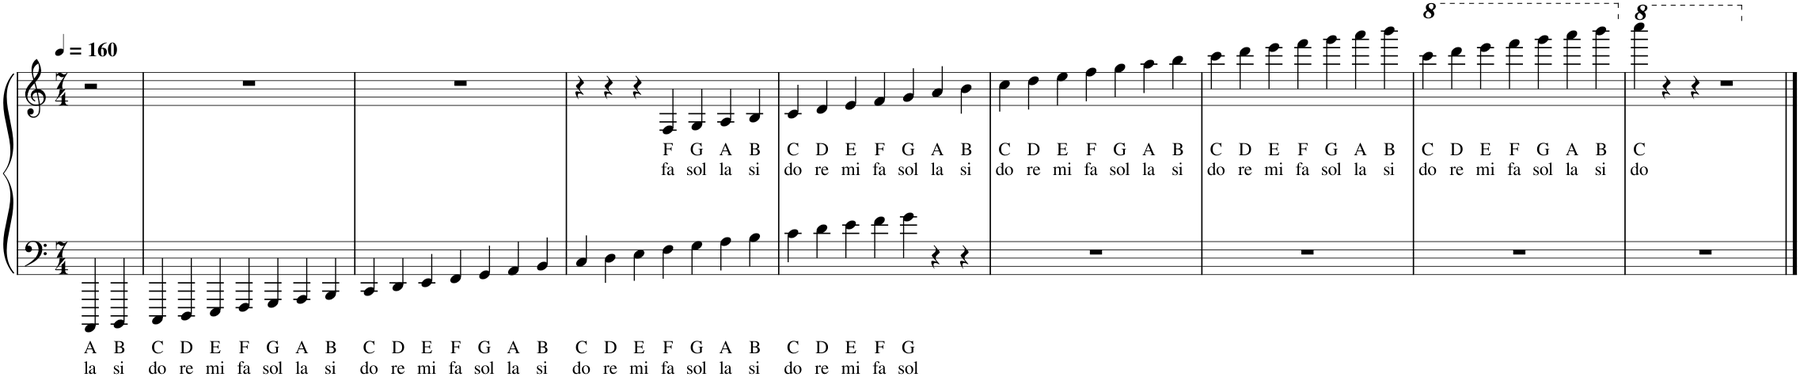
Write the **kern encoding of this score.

**kern	**text	**text	**kern	**text	**text
*part1	*part1	*part1	*part1	*part1	*part1
*staff2	*staff2	*staff2	*staff1	*staff1	*staff1
*I"Piano	*	*	*	*	*
*I'Pno.	*	*	*	*	*
*clefF4	*	*	*clefG2	*	*
*k[]	*	*	*k[]	*	*
*M7/4	*	*	*M7/4	*	*
*MM160	*	*	*MM160	*	*
=	=	=	=	=	=
!	!LO:LY:b	!LO:LY:b	!	!	!
4AAAA/	A	la	2r	.	.
!	!LO:LY:b	!LO:LY:b	!	!	!
4BBBB/	B	si	.	.	.
=1	=1	=1	=1	=1	=1
!	!LO:LY:b	!LO:LY:b	!	!	!
4CCC/	C	do	1..r	.	.
!	!LO:LY:b	!LO:LY:b	!	!	!
4DDD/	D	re	.	.	.
!	!LO:LY:b	!LO:LY:b	!	!	!
4EEE/	E	mi	.	.	.
!	!LO:LY:b	!LO:LY:b	!	!	!
4FFF/	F	fa	.	.	.
!	!LO:LY:b	!LO:LY:b	!	!	!
4GGG/	G	sol	.	.	.
!	!LO:LY:b	!LO:LY:b	!	!	!
4AAA/	A	la	.	.	.
!	!LO:LY:b	!LO:LY:b	!	!	!
4BBB/	B	si	.	.	.
=2	=2	=2	=2	=2	=2
!	!LO:LY:b	!LO:LY:b	!	!	!
4CC/	C	do	1..r	.	.
!	!LO:LY:b	!LO:LY:b	!	!	!
4DD/	D	re	.	.	.
!	!LO:LY:b	!LO:LY:b	!	!	!
4EE/	E	mi	.	.	.
!	!LO:LY:b	!LO:LY:b	!	!	!
4FF/	F	fa	.	.	.
!	!LO:LY:b	!LO:LY:b	!	!	!
4GG/	G	sol	.	.	.
!	!LO:LY:b	!LO:LY:b	!	!	!
4AA/	A	la	.	.	.
!	!LO:LY:b	!LO:LY:b	!	!	!
4BB/	B	si	.	.	.
=3	=3	=3	=3	=3	=3
!	!LO:LY:b	!LO:LY:b	!	!	!
4C/	C	do	4r	.	.
!	!LO:LY:b	!LO:LY:b	!	!	!
4D\	D	re	4r	.	.
!	!LO:LY:b	!LO:LY:b	!	!	!
4E\	E	mi	4r	.	.
!	!LO:LY:b	!LO:LY:b	!	!LO:LY:b	!LO:LY:b
4F\	F	fa	4F/	F	fa
!	!LO:LY:b	!LO:LY:b	!	!LO:LY:b	!LO:LY:b
4G\	G	sol	4G/	G	sol
!	!LO:LY:b	!LO:LY:b	!	!LO:LY:b	!LO:LY:b
4A\	A	la	4A/	A	la
!	!LO:LY:b	!LO:LY:b	!	!LO:LY:b	!LO:LY:b
4B\	B	si	4B/	B	si
=4	=4	=4	=4	=4	=4
!	!LO:LY:b	!LO:LY:b	!	!LO:LY:b	!LO:LY:b
4c\	C	do	4c/	C	do
!	!LO:LY:b	!LO:LY:b	!	!LO:LY:b	!LO:LY:b
4d\	D	re	4d/	D	re
!	!LO:LY:b	!LO:LY:b	!	!LO:LY:b	!LO:LY:b
4e\	E	mi	4e/	E	mi
!	!LO:LY:b	!LO:LY:b	!	!LO:LY:b	!LO:LY:b
4f\	F	fa	4f/	F	fa
!	!LO:LY:b	!LO:LY:b	!	!LO:LY:b	!LO:LY:b
4g\	G	sol	4g/	G	sol
!	!	!	!	!LO:LY:b	!LO:LY:b
4r	.	.	4a/	A	la
!	!	!	!	!LO:LY:b	!LO:LY:b
4r	.	.	4b\	B	si
=5	=5	=5	=5	=5	=5
!	!	!	!	!LO:LY:b	!LO:LY:b
1..r	.	.	4cc\	C	do
!	!	!	!	!LO:LY:b	!LO:LY:b
.	.	.	4dd\	D	re
!	!	!	!	!LO:LY:b	!LO:LY:b
.	.	.	4ee\	E	mi
!	!	!	!	!LO:LY:b	!LO:LY:b
.	.	.	4ff\	F	fa
!	!	!	!	!LO:LY:b	!LO:LY:b
.	.	.	4gg\	G	sol
!	!	!	!	!LO:LY:b	!LO:LY:b
.	.	.	4aa\	A	la
!	!	!	!	!LO:LY:b	!LO:LY:b
.	.	.	4bb\	B	si
=6	=6	=6	=6	=6	=6
!	!	!	!	!LO:LY:b	!LO:LY:b
1..r	.	.	4ccc\	C	do
!	!	!	!	!LO:LY:b	!LO:LY:b
.	.	.	4ddd\	D	re
!	!	!	!	!LO:LY:b	!LO:LY:b
.	.	.	4eee\	E	mi
!	!	!	!	!LO:LY:b	!LO:LY:b
.	.	.	4fff\	F	fa
!	!	!	!	!LO:LY:b	!LO:LY:b
.	.	.	4ggg\	G	sol
!	!	!	!	!LO:LY:b	!LO:LY:b
.	.	.	4aaa\	A	la
!	!	!	!	!LO:LY:b	!LO:LY:b
.	.	.	4bbb\	B	si
=7	=7	=7	=7	=7	=7
*	*	*	*8va	*	*
!	!	!	!	!LO:LY:b	!LO:LY:b
1..r	.	.	4cccc\	C	do
!	!	!	!	!LO:LY:b	!LO:LY:b
.	.	.	4dddd\	D	re
!	!	!	!	!LO:LY:b	!LO:LY:b
.	.	.	4eeee\	E	mi
!	!	!	!	!LO:LY:b	!LO:LY:b
.	.	.	4ffff\	F	fa
!	!	!	!	!LO:LY:b	!LO:LY:b
.	.	.	4gggg\	G	sol
!	!	!	!	!LO:LY:b	!LO:LY:b
.	.	.	4aaaa\	A	la
!	!	!	!	!LO:LY:b	!LO:LY:b
.	.	.	4bbbb\	B	si
=8	=8	=8	=8	=8	=8
*	*	*	*X8va	*	*
*	*	*	*8va	*	*
!	!	!	!	!LO:LY:b	!LO:LY:b
1..r	.	.	4ccccc\	C	do
.	.	.	4r	.	.
.	.	.	4r	.	.
.	.	.	1r	.	.
*	*	*	*X8va	*	*
==	==	==	==	==	==
*-	*-	*-	*-	*-	*-
